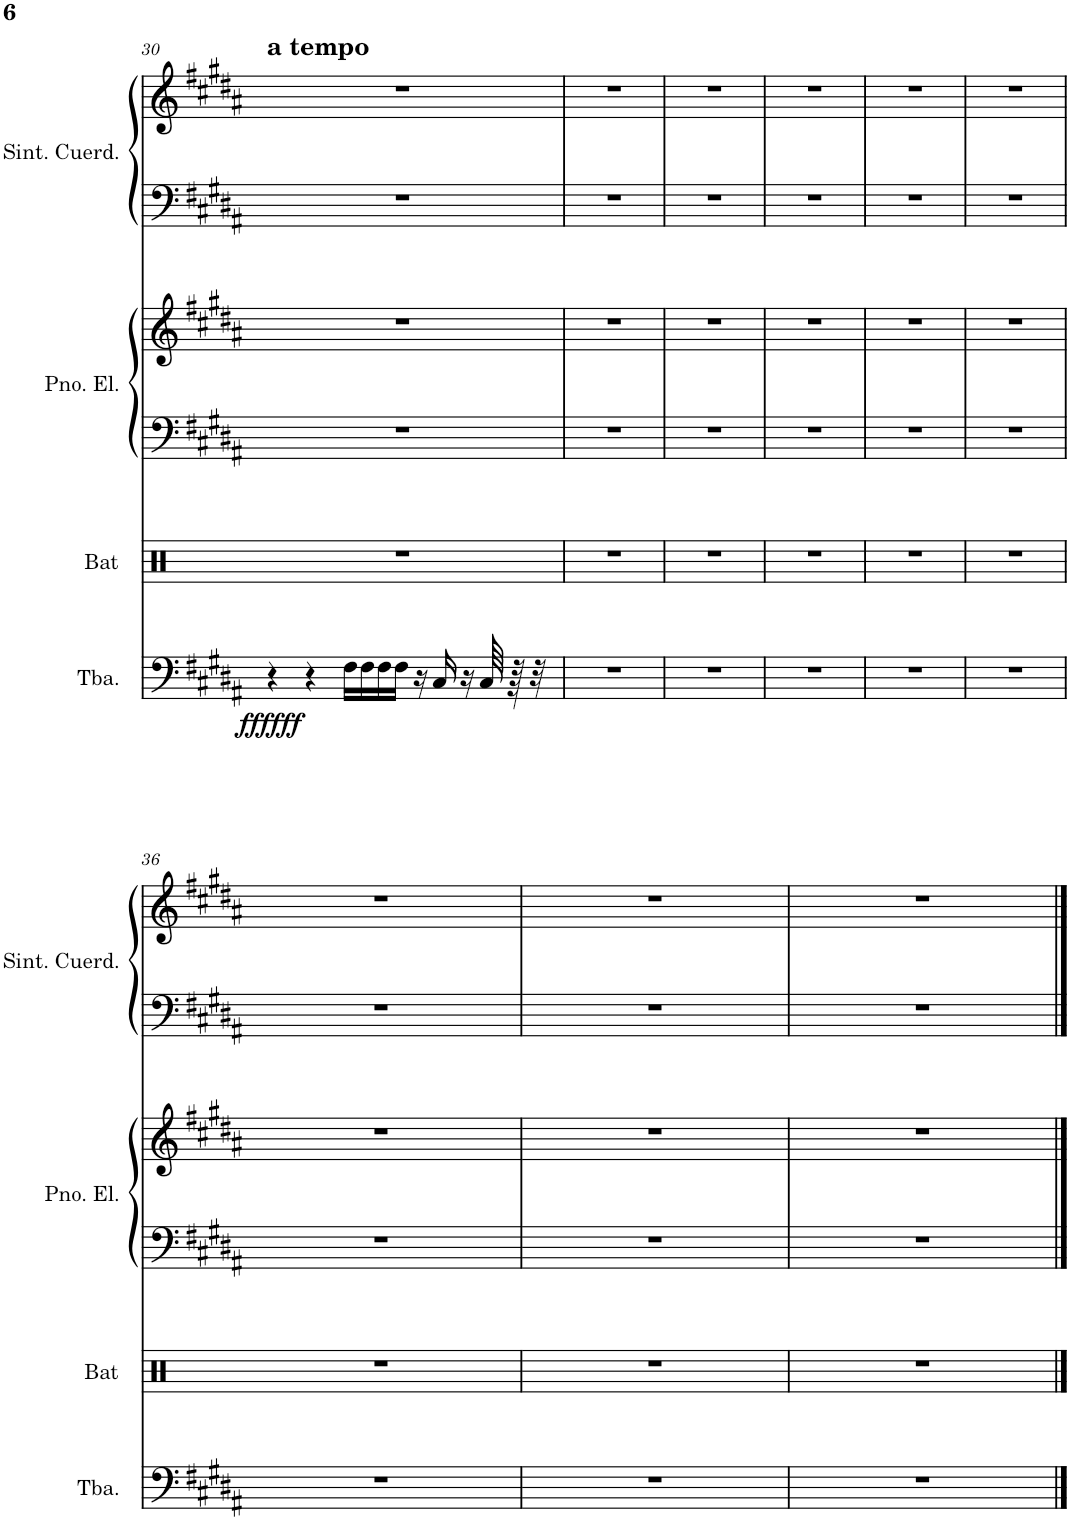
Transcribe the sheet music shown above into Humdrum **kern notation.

**kern	**dynam	**kern	**kern	**kern	**kern	**kern
*part4	*part4	*part3	*part2	*part2	*part1	*part1
*staff6	*staff6	*staff5	*staff4	*staff3	*staff2	*staff1
*I"Tuba	*	*I"Batería	*I"Piano eléctrico	*	*I"Sintetizador de Atmósferas	*
*I'Tba.	*	*I'Bat	*I'Pno. El.	*	*	*
!!LO:PB:g=z
*clefF4	*	*clefX	*clefF4	*clefG2	*clefF4	*clefG2
*k[f#c#g#d#a#]	*	*k[]	*k[f#c#g#d#a#]	*k[f#c#g#d#a#]	*k[f#c#g#d#a#]	*k[f#c#g#d#a#]
*M4/4	*	*M4/4	*M4/4	*M4/4	*M4/4	*M4/4
=30	=30	=30	=30	=30	=30	=30
!	!	!	!	!	!	!LO:TX:a:B:t=a tempo
!	!LO:DY:b	!	!	!	!	!
4r	ffffff	1r	1r	1r	1r	1r
4r	.	.	.	.	.	.
16F#\LL	.	.	.	.	.	.
16F#\	.	.	.	.	.	.
16F#\	.	.	.	.	.	.
16F#\JJ	.	.	.	.	.	.
16r	.	.	.	.	.	.
16C#/	.	.	.	.	.	.
16r	.	.	.	.	.	.
64C#/	.	.	.	.	.	.
64r	.	.	.	.	.	.
32r	.	.	.	.	.	.
=31	=31	=31	=31	=31	=31	=31
1r	.	1r	1r	1r	1r	1r
=32	=32	=32	=32	=32	=32	=32
1r	.	1r	1r	1r	1r	1r
=33	=33	=33	=33	=33	=33	=33
1r	.	1r	1r	1r	1r	1r
=34	=34	=34	=34	=34	=34	=34
1r	.	1r	1r	1r	1r	1r
=35	=35	=35	=35	=35	=35	=35
1r	.	1r	1r	1r	1r	1r
!!LO:LB:g=z
=36	=36	=36	=36	=36	=36	=36
1r	.	1r	1r	1r	1r	1r
=37	=37	=37	=37	=37	=37	=37
1r	.	1r	1r	1r	1r	1r
=38	=38	=38	=38	=38	=38	=38
1r	.	1r	1r	1r	1r	1r
==	==	==	==	==	==	==
*-	*-	*-	*-	*-	*-	*-
